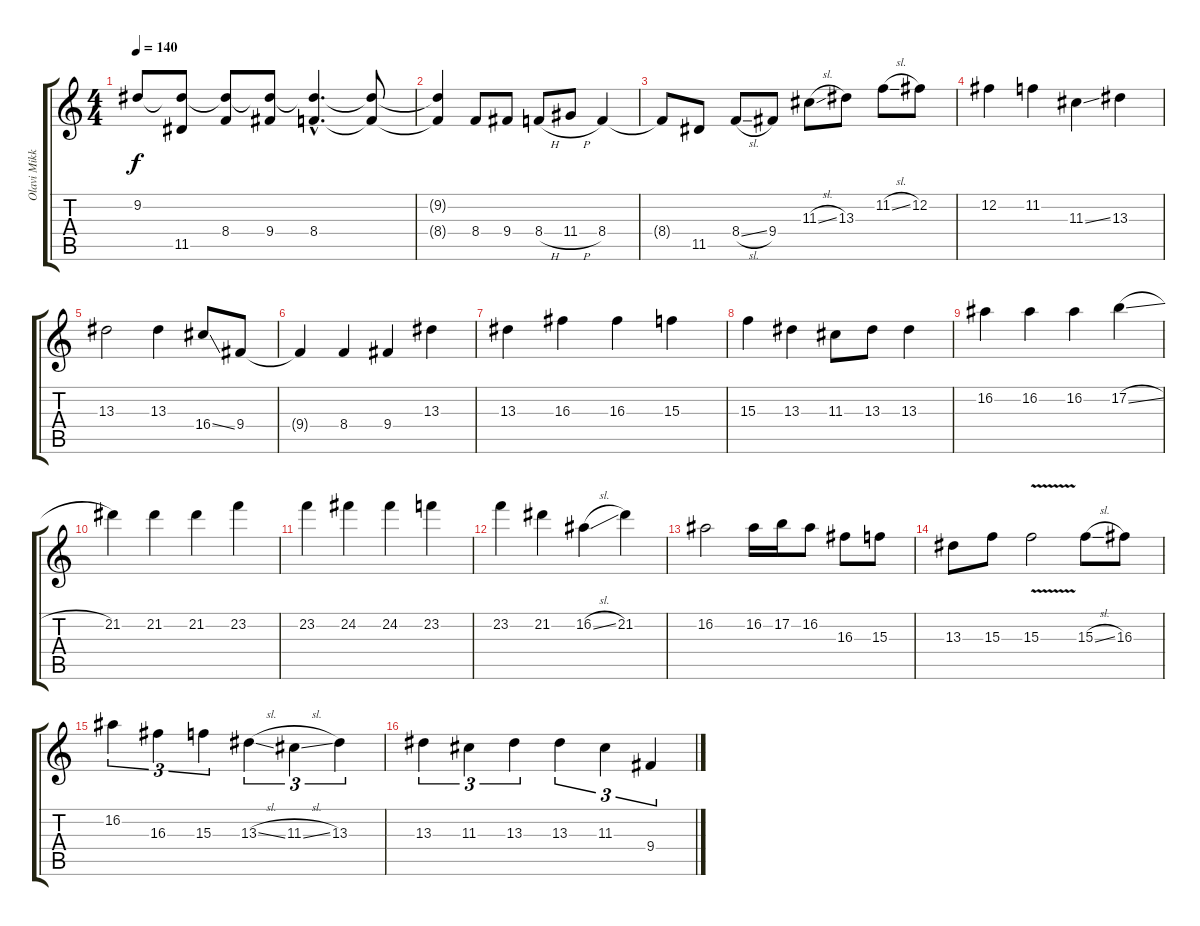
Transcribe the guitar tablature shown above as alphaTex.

\track ("Olavi Mikkonen" "Olavi Mikk") {instrument distortionguitar}
\staff {score tabs}
\tuning (B3 Gb3 D3 A2 E2 B1) {hide}
\ts (4 4)
\tempo 140
\clef g2
\ks c
9.2.8{dy f} (9.2{t} 11.5).8 (9.2{t} 8.4).8 (9.2{t} 9.4).8 (9.2{hac t} 8.4{hac}).4{d} (9.2{t} 8.4{t}).8 |
(9.2{t} 8.4{t}).4 8.4.8 9.4.8 8.4{h}.8 11.4{h}.8 8.4.4 |
8.4{t}.8 11.5.8 8.4{sl}.8 9.4.8 11.3{sl}.8 13.3.8 11.2{sl}.8 12.2.8 |
12.2.4 11.2.4 11.3{ss}.4 13.3.4 |
13.3.2 13.3.4 16.4{ss}.8 9.4.8 |
9.4{t}.4 8.4.4 9.4.4 13.3.4 |
13.3.4 16.3.4 16.3.4 15.3.4 |
15.3.4 13.3.4 11.3.8 13.3.8 13.3.4 |
16.2.4 16.2.4 16.2.4 17.2{sl}.4 |
21.2.4 21.2.4 21.2.4 23.2.4 |
23.2.4 24.2.4 24.2.4 23.2.4 |
23.2.4 21.2.4 16.2{sl}.4 21.2.4 |
16.2.2 16.2.16 17.2.16 16.2.8 16.3.8 15.3.8 |
13.3.8 15.3.8 15.3{v}.2 15.3{sl}.8 16.3.8 |
16.2.4{tu (3 2)} 16.3.4{tu (3 2)} 15.3.4{tu (3 2)} 13.3{sl}.4{tu (3 2)} 11.3{sl}.4{tu (3 2)} 13.3.4{tu (3 2)} |
13.3.4{tu (3 2)} 11.3.4{tu (3 2)} 13.3.4{tu (3 2)} 13.3.4{tu (3 2)} 11.3.4{tu (3 2)} 9.4.4{tu (3 2)}
